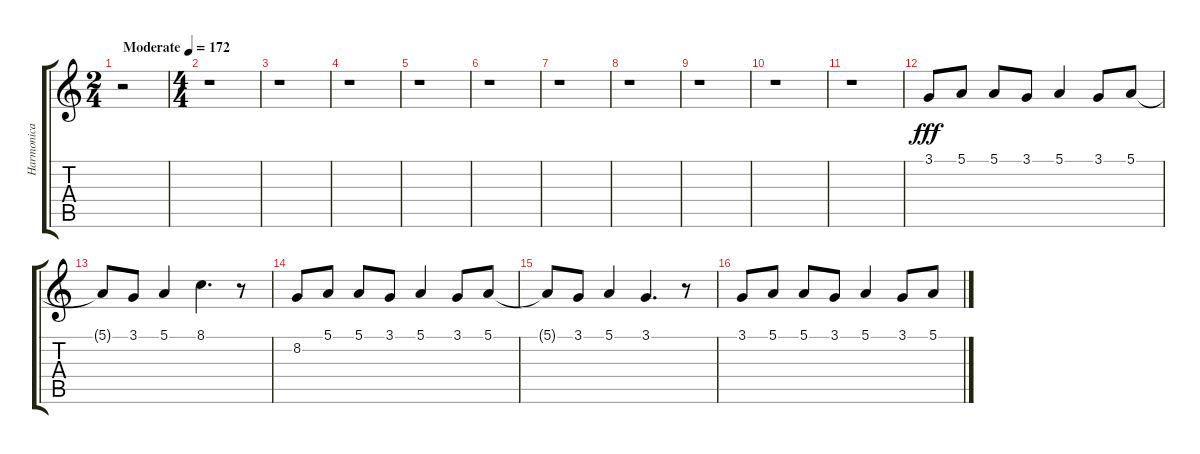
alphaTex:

\track ("Harmonica" "Harmonica") {instrument harmonica}
\staff {score tabs}
\tuning (E4 B3 G3 D3 A2 E2) {hide}
\ts (2 4)
\tempo (172 "Moderate")
\clef g2
\ks c
r.2{dy fff instrument harmonica} |
\ts (4 4)
r.1 |
r.1 |
r.1 |
r.1 |
r.1 |
r.1 |
r.1 |
r.1 |
r.1 |
r.1 |
3.1.8 5.1.8 5.1.8 3.1.8 5.1.4 3.1.8 5.1.8 |
5.1{t}.8 3.1.8 5.1.4 8.1.4{d} r.8 |
8.2.8 5.1.8 5.1.8 3.1.8 5.1.4 3.1.8 5.1.8 |
5.1{t}.8 3.1.8 5.1.4 3.1.4{d} r.8 |
3.1.8 5.1.8 5.1.8 3.1.8 5.1.4 3.1.8 5.1.8
